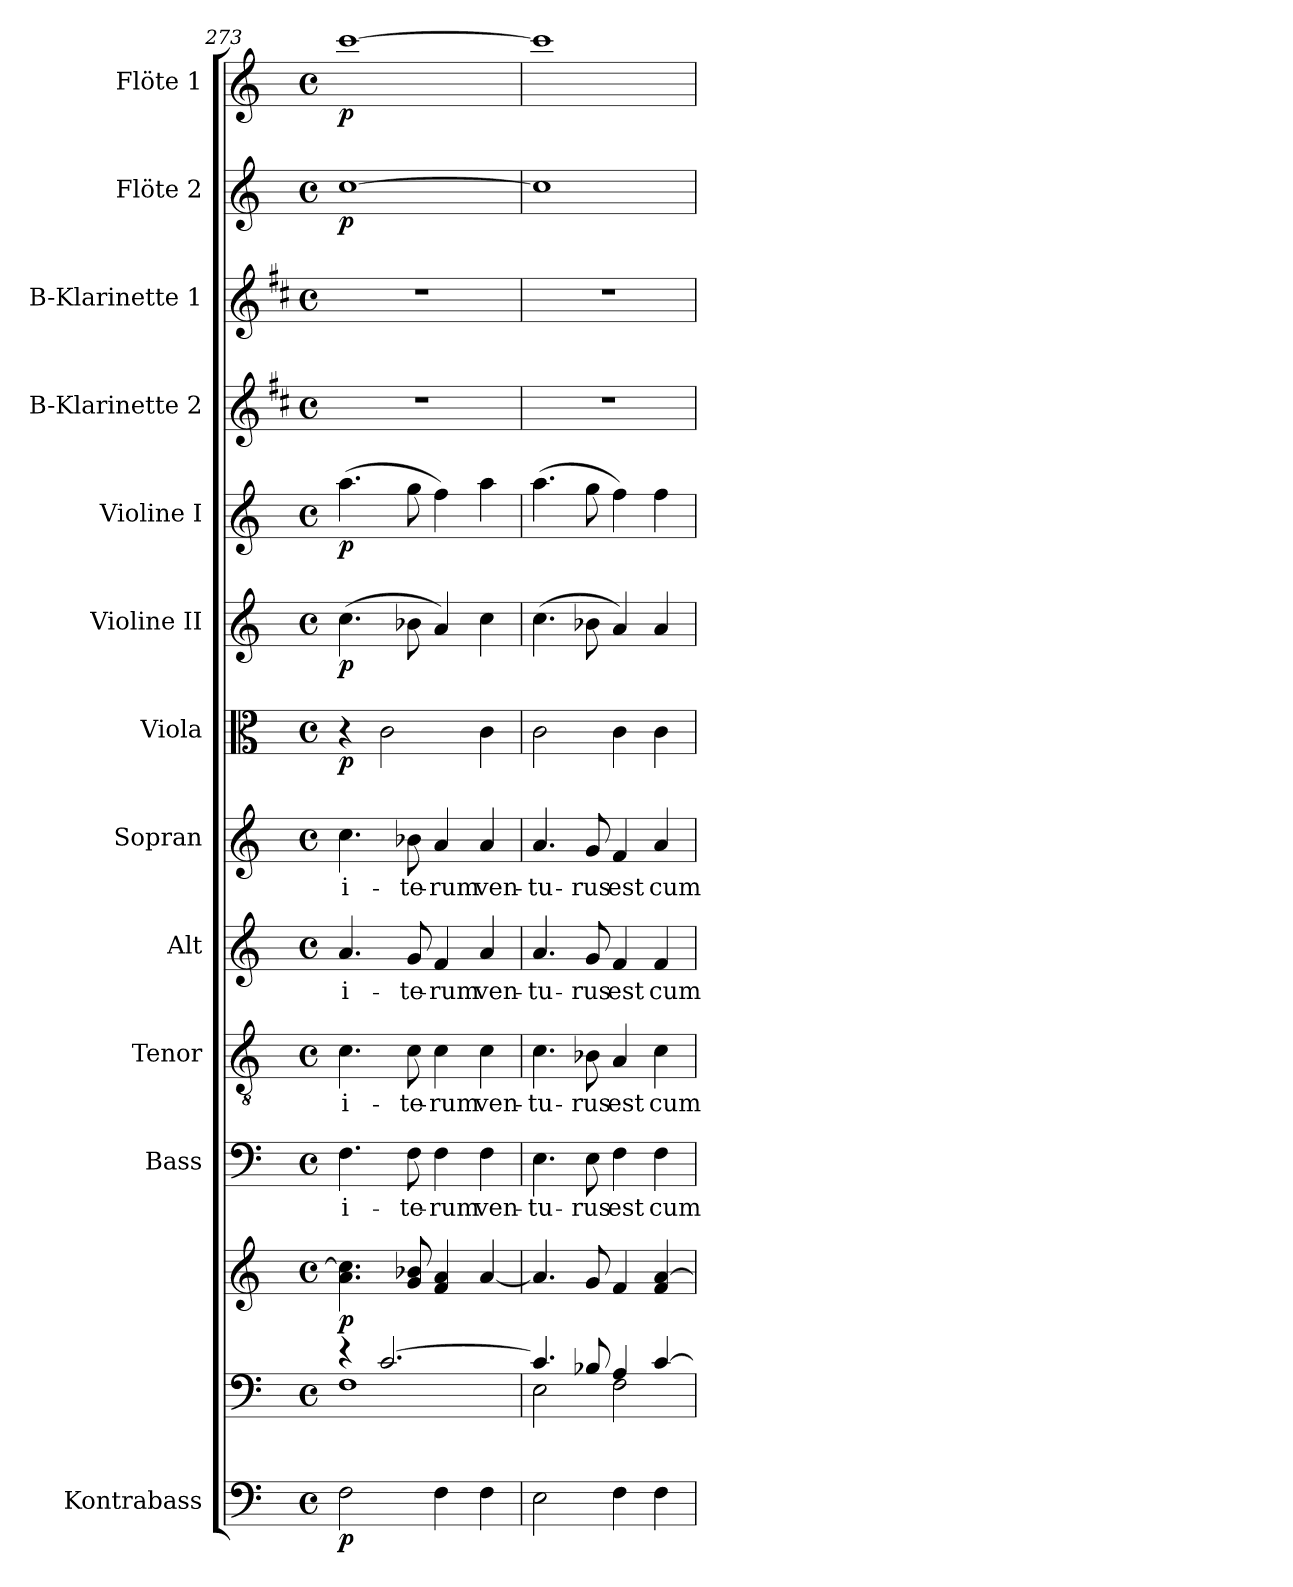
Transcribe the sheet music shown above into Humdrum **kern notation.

**kern	**dynam	**kern	**kern	**dynam	**kern	**text	**kern	**text	**kern	**text	**kern	**text	**kern	**dynam	**kern	**dynam	**kern	**dynam	**kern	**kern	**kern	**dynam	**kern	**dynam
*part13	*part13	*part12	*part12	*part12	*part11	*part11	*part10	*part10	*part9	*part9	*part8	*part8	*part7	*part7	*part6	*part6	*part5	*part5	*part4	*part3	*part2	*part2	*part1	*part1
*staff14	*staff14	*staff13	*staff12	*staff12/13	*staff11	*staff11	*staff10	*staff10	*staff9	*staff9	*staff8	*staff8	*staff7	*staff7	*staff6	*staff6	*staff5	*staff5	*staff4	*staff3	*staff2	*staff2	*staff1	*staff1
*I"Kontrabass	*	*	*	*	*I"Bass	*	*I"Tenor	*	*I"Alt	*	*I"Sopran	*	*I"Viola	*	*I"Violine II	*	*I"Violine I	*	*I"B-Klarinette 2	*I"B-Klarinette 1	*I"Flöte 2	*	*I"Flöte 1	*
*I'Kb.	*	*	*	*	*I'B.	*	*I'T.	*	*I'A.	*	*I'S.	*	*I'Vla.	*	*I'Vl. II	*	*I'Vl. I	*	*I'B Kl. 2	*I'B Kl. 1	*I'Fl. 2	*	*I'Fl. 1	*
!!LO:PB:g=z
*clefF4	*	*clefF4	*clefG2	*	*clefF4	*	*clefGv2	*	*clefG2	*	*clefG2	*	*clefC3	*	*clefG2	*	*clefG2	*	*clefG2	*clefG2	*clefG2	*	*clefG2	*
*ITrd7c12	*	*	*	*	*	*	*	*	*	*	*	*	*	*	*	*	*	*	*ITrd1c2	*ITrd1c2	*	*	*	*
*k[]	*	*k[]	*k[]	*	*k[]	*	*k[]	*	*k[]	*	*k[]	*	*k[]	*	*k[]	*	*k[]	*	*k[]	*k[]	*k[]	*	*k[]	*
*C:	*	*C:	*C:	*	*C:	*	*C:	*	*C:	*	*C:	*	*C:	*	*C:	*	*C:	*	*C:	*C:	*C:	*	*C:	*
*M4/4	*	*M4/4	*M4/4	*	*M4/4	*	*M4/4	*	*M4/4	*	*M4/4	*	*M4/4	*	*M4/4	*	*M4/4	*	*M4/4	*M4/4	*M4/4	*	*M4/4	*
*met(c)	*	*met(c)	*met(c)	*	*met(c)	*	*met(c)	*	*met(c)	*	*met(c)	*	*met(c)	*	*met(c)	*	*met(c)	*	*met(c)	*met(c)	*met(c)	*	*met(c)	*
=273	=273	=273	=273	=273	=273	=273	=273	=273	=273	=273	=273	=273	=273	=273	=273	=273	=273	=273	=273	=273	=273	=273	=273	=273
*	*	*^	*	*	*	*	*	*	*	*	*	*	*	*	*	*	*	*	*	*	*	*	*	*
!	!LO:DY:b	!	!	!	!LO:DY:b	!	!LO:LY:b	!	!LO:LY:b	!	!LO:LY:b	!	!LO:LY:b	!	!LO:DY:b	!	!LO:DY:b	!	!LO:DY:b	!	!	!	!LO:DY:b	!	!LO:DY:b
2FF\	p	4rd	1F	4.a\ 4.cc\]	p	4.F\	i-	4.c\	i-	4.a/	i-	4.cc\	i-	4r	p	(>4.cc\	p	(>4.aa\	p	1r	1r	[1cc	p	[1ccc	p
.	.	[>2.c/	.	.	.	.	.	.	.	.	.	.	.	2c\	.	.	.	.	.	.	.	.	.	.	.
!	!	!	!	!	!	!	!LO:LY:b	!	!LO:LY:b	!	!LO:LY:b	!	!LO:LY:b	!	!	!	!	!	!	!	!	!	!	!	!
.	.	.	.	8g/ 8b-X/	.	8F\	-te-	8c\	-te-	8g/	-te-	8b-X\	-te-	.	.	8b-X\	.	8gg\	.	.	.	.	.	.	.
!	!	!	!	!	!	!	!LO:LY:b	!	!LO:LY:b	!	!LO:LY:b	!	!LO:LY:b	!	!	!	!	!	!	!	!	!	!	!	!
4FF\	.	.	.	4f/ 4a/	.	4F\	-rum	4c\	-rum	4f/	-rum	4a/	-rum	.	.	4a/)	.	4ff\)	.	.	.	.	.	.	.
!	!	!	!	!	!	!	!LO:LY:b	!	!LO:LY:b	!	!LO:LY:b	!	!LO:LY:b	!	!	!	!	!	!	!	!	!	!	!	!
4FF\	.	.	.	[>4a/	.	4F\	ven-	4c\	ven-	4a/	ven-	4a/	ven-	4c\	.	4cc\	.	4aa\	.	.	.	.	.	.	.
=274	=274	=274	=274	=274	=274	=274	=274	=274	=274	=274	=274	=274	=274	=274	=274	=274	=274	=274	=274	=274	=274	=274	=274	=274	=274
!	!	!	!	!	!	!	!LO:LY:b	!	!LO:LY:b	!	!LO:LY:b	!	!LO:LY:b	!	!	!	!	!	!	!	!	!	!	!	!
2EE\	.	4.c/]	2E\	4.a/]	.	4.E\	-tu-	4.c\	-tu-	4.a/	-tu-	4.a/	-tu-	2c\	.	(>4.cc\	.	(>4.aa\	.	1r	1r	1cc]	.	1ccc]	.
!	!	!	!	!	!	!	!LO:LY:b	!	!LO:LY:b	!	!LO:LY:b	!	!LO:LY:b	!	!	!	!	!	!	!	!	!	!	!	!
.	.	8B-X/	.	8g/	.	8E\	-rus	8B-X\	-rus	8g/	-rus	8g/	-rus	.	.	8b-X\	.	8gg\	.	.	.	.	.	.	.
!	!	!	!	!	!	!	!LO:LY:b	!	!LO:LY:b	!	!LO:LY:b	!	!LO:LY:b	!	!	!	!	!	!	!	!	!	!	!	!
4FF\	.	4A/	2F\	4f/	.	4F\	est	4A/	est	4f/	est	4f/	est	4c\	.	4a/)	.	4ff\)	.	.	.	.	.	.	.
!	!	!	!	!	!	!	!LO:LY:b	!	!LO:LY:b	!	!LO:LY:b	!	!LO:LY:b	!	!	!	!	!	!	!	!	!	!	!	!
4FF\	.	[>4c/	.	4f/ [4a/	.	4F\	cum	4c\	cum	4f/	cum	4a/	cum	4c\	.	4a/	.	4ff\	.	.	.	.	.	.	.
*	*	*v	*v	*	*	*	*	*	*	*	*	*	*	*	*	*	*	*	*	*	*	*	*	*	*
=	=	=	=	=	=	=	=	=	=	=	=	=	=	=	=	=	=	=	=	=	=	=	=	=
*-	*-	*-	*-	*-	*-	*-	*-	*-	*-	*-	*-	*-	*-	*-	*-	*-	*-	*-	*-	*-	*-	*-	*-	*-
